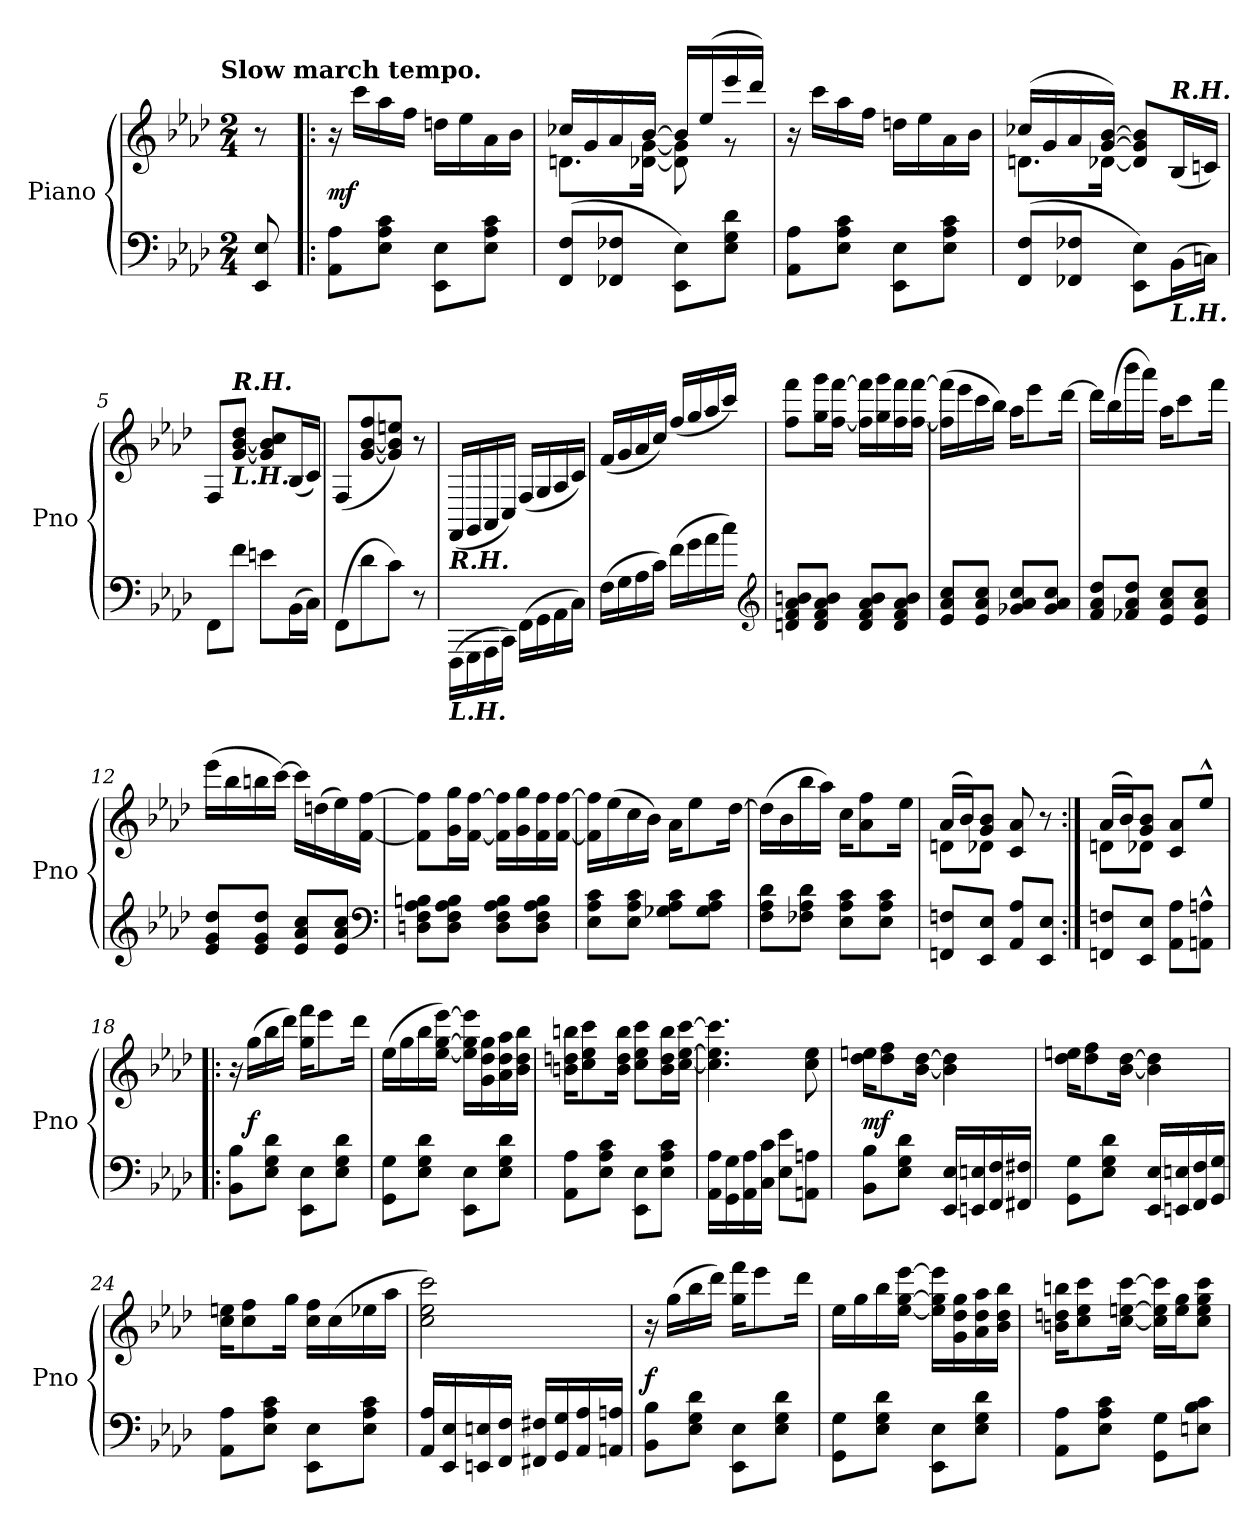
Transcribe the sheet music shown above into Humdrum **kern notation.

**kern	**kern	**dynam
*part1	*part1	*part1
*staff2	*staff1	*staff1/2
*I"Piano	*	*
*I'Pno	*	*
*clefF4	*clefG2	*
*k[b-e-a-d-]	*k[b-e-a-d-]	*
!!LO:TX:omd:t=Slow march tempo.
*M2/4	*M2/4	*
*MM90	*MM90	*
=	=	=
8EE- 8E-	8r	.
=1!|:	=1!|:	=1!|:
8AA- 8A-L	16r	mf
.	16cccLL	.
8E- 8A- 8cJ	16aa-	.
.	16ffJJ	.
8EE- 8E-L	16ddnLL	.
.	16ee-	.
8E- 8A- 8cJ	16a-	.
.	16b-JJ	.
=2	=2	=2
*	*^	*
(8FF 8FL	16cc-XLL	8.dnL	.
.	16g	.	.
8FF-X 8F-XJ	16a-	.	.
.	[16b-JJ	[16d-X [16gJk	.
8EE- 8E-L)	16b-LL]	8d-] 8g]	.
.	(16ee-	.	.
8E- 8G 8d-J	16eee-	8rg	.
.	16ddd-JJ)	.	.
*	*v	*v	*
=3	=3	=3
8AA- 8A-L	16r	.
.	16cccLL	.
8E- 8A- 8cJ	16aa-	.
.	16ffJJ	.
8EE- 8E-L	16ddnLL	.
.	16ee-	.
8E- 8A- 8cJ	16a-	.
.	16b-JJ	.
=4	=4	=4
*	*^	*
(8FF 8FL	(16cc-XLL	8.dnL	.
.	16g	.	.
8FF-X 8F-XJ	16a-	.	.
.	[16g [16b-JJ)	[16d-XJk	.
8EE- 8E-L)	8d-] 8g] 8b-]L	4ryy	.
!	!LO:TX:a:Bi:t=R.H.	!	!
!LO:TX:b:Bi:t=L.H.	!	!	!
(16BB-\L	(16B-/L	.	.
16Cn\JJ)	16cn/JJ)	.	.
*	*v	*v	*
=5	=5	=5
8FF\L	8F/L	.
!	!LO:TX:a:Bi:t=R.H.	!
!	!LO:TX:b:Bi:t=L.H.	!
8f\J	[8g/ [8b-/ 8dd-/J	.
8en\L	8g]/ 8b-]/ 8cc/L	.
(16BB-\L	(16B-/L	.
16C\JJ)	16c/JJ)	.
=6	=6	=6
(8FF\L	(8F/L	.
8d-	[8g [8b- 8ff	.
8cJ)	8g] 8b-] 8eenJ)	.
8r	8r	.
=7	=7	=7
!LO:TX:b:Bi:t=L.H.	!	!
!LO:TX:a:Bi:t=R.H.	!	!
(16FFF\LL	(16FF/LL	.
16GGG\	16GG/	.
16AAA-\	16AA-/	.
16CC\JJ)	16C/JJ)	.
(16FF\LL	(16F/LL	.
16GG\	16G/	.
16AA-\	16A-/	.
16C\JJ)	16c/JJ)	.
=8	=8	=8
(16FLL	(>16fLL	.
16G	16g	.
16A-	16a-	.
16cJJ)	16ccJJ)	.
(16f\LL	(16ff/LL	.
16g\	16gg/	.
16a-\	16aa-/	.
16cc\JJ)	16ccc/JJ)	.
*clefG2	*	*
=9	=9	=9
8dn 8f 8a- 8bnL	8ff 8fffL	.
8d 8f 8a- 8bJ	16gg 16gggL	.
.	[16ff [16fffJJ	.
8d 8f 8a- 8bL	16ff] 16fff]LL	.
.	16gg 16ggg	.
8d 8f 8a- 8bJ	16ff 16fff	.
.	[16ff [16fffJJ	.
=10	=10	=10
8e- 8a- 8ccL	(16ff] 16fff]LL	.
.	16eee-	.
8e- 8a- 8ccJ	16ccc	.
.	16bb-JJ)	.
8g-X 8a- 8ccL	16aa-KL	.
.	8eee-	.
8g- 8a- 8ccJ	.	.
.	[16ddd-Jk	.
=11	=11	=11
8f 8a- 8dd-L	16ddd-LL]	.
.	(16bb-	.
8f-X 8a- 8dd-J	16bbb-	.
.	16aaa-JJ)	.
8e- 8a- 8ccL	16aa-KL	.
.	8ccc	.
8e- 8a- 8ccJ	.	.
.	16fffJk	.
=12	=12	=12
8e- 8g 8dd-L	(16eee-LL	.
.	16bb-	.
8e- 8g 8dd-J	16bbn	.
.	[16cccJJ)	.
8e- 8a- 8ccL	16cccLL]	.
.	(16ddn	.
8e- 8a- 8ccJ	16ee-)	.
.	[16f [16ffJJ	.
*clefF4	*	*
=13	=13	=13
8Dn 8F 8A- 8BnL	8f] 8ff]L	.
8D 8F 8A- 8BJ	16g 16ggL	.
.	[16f [16ffJJ	.
8D 8F 8A- 8BL	16f] 16ff]LL	.
.	16g 16gg	.
8D 8F 8A- 8BJ	16f 16ff	.
.	[16f [16ffJJ	.
=14	=14	=14
8E- 8A- 8cL	16f] 16ff]LL	.
.	(16ee-	.
8E- 8A- 8cJ	16cc	.
.	16b-JJ)	.
8G-X 8A- 8cL	16a-KL	.
.	8ee-	.
8G- 8A- 8cJ	.	.
.	[16dd-Jk	.
=15	=15	=15
8F 8A- 8d-L	(16dd-LL]	.
.	16b-	.
8F-X 8A- 8d-J	16bb-	.
.	16aa-JJ)	.
8E- 8A- 8cL	16ccKL	.
.	8a- 8ff	.
8E- 8A- 8cJ	.	.
.	16ee-Jk	.
=16	=16	=16
*	*^	*
8FFn 8FnL	(16a-LL	8dnL	.
.	16b-J)	.	.
8EE- 8E-J	8g 8b-J	8d-XJ	.
8AA- 8A-L	8c 8a-	4ryy	.
8EE- 8E-J	8r	.	.
=17:|!	=17:|!	=17:|!	=17:|!
8FFn 8FnL	(16a-LL	8dnL	.
.	16b-J)	.	.
8EE- 8E-J	8g 8b-J	8d-XJ	.
8AA- 8A-L	8c 8a-L	4ryy	.
8AAn^^ 8An^^J	8ee-^^J	.	.
*	*v	*v	*
=18!|:	=18!|:	=18!|:
8BB- 8B-L	16r	.
.	(16ggLL	f
8E- 8G 8d-J	16bb-	.
.	16ddd-JJ)	.
8EE- 8E-L	16gg 16fffKL	.
.	8eee-	.
8E- 8G 8d-J	.	.
.	16ddd-Jk	.
=19	=19	=19
8GG 8GL	(16ee-LL	.
.	16gg	.
8E- 8G 8d-J	16bb-	.
.	[16ee- [16gg [16eee-JJ)	.
8EE- 8E-L	16ee-] 16gg] 16eee-]LL	.
.	16g 16dd- 16gg	.
8E- 8G 8d-J	16a- 16dd- 16aa-	.
.	16b- 16dd- 16bb-JJ	.
=20	=20	=20
8AA- 8A-L	16bn 16ddn 16bbnKL	.
.	8cc 8ee- 8ccc	.
8E- 8A- 8cJ	.	.
.	16b 16dd 16bbJk	.
8EE- 8E-L	8cc 8ee- 8cccL	.
8E- 8A- 8cJ	16b 16dd 16bbL	.
.	[16cc [16ee- [16cccJJ	.
=21	=21	=21
16AA- 16A-LL	4.cc] 4.ee-] 4.ccc]	.
16GG 16G	.	.
16AA- 16A-	.	.
16C 16cJJ	.	.
8E- 8e-L	.	.
8AAn 8AnJ	8cc 8ee-	.
=22	=22	=22
8BB- 8B-L	16dd- 16eenKL	mf
.	8dd- 8ff	.
8E- 8G 8d-J	.	.
.	[16b- [16dd-Jk	.
16EE- 16E-LL	4b-] 4dd-]	.
16EEn 16En	.	.
16FF 16F	.	.
16FF#X 16F#XJJ	.	.
=23	=23	=23
8GG 8GL	16dd- 16eenKL	.
.	8dd- 8ff	.
8E- 8G 8d-J	.	.
.	[16b- [16dd-Jk	.
16EE- 16E-LL	4b-] 4dd-]	.
16EEn 16En	.	.
16FF 16F	.	.
16GG 16GJJ	.	.
=24	=24	=24
8AA- 8A-L	16cc 16eenKL	.
.	8cc 8ff	.
8E- 8A- 8cJ	.	.
.	16ggJk	.
8EE- 8E-L	16cc 16ffLL	.
.	(16cc	.
8E- 8A- 8cJ	16ee-X	.
.	16aa-JJ	.
=25	=25	=25
16AA- 16A-LL	2cc 2ee- 2ccc)	.
16EE- 16E-	.	.
16EEn 16En	.	.
16FF 16FJJ	.	.
16FF#X 16F#XLL	.	.
16GG 16G	.	.
16AA- 16A-	.	.
16AAn 16AnJJ	.	.
=26	=26	=26
8BB- 8B-L	16r	f
.	(16ggLL	.
8E- 8G 8d-J	16bb-	.
.	16ddd-JJ)	.
8EE- 8E-L	16gg 16fffKL	.
.	8eee-	.
8E- 8G 8d-J	.	.
.	16ddd-Jk	.
=27	=27	=27
8GG 8GL	16ee-LL	.
.	16gg	.
8E- 8G 8d-J	16bb-	.
.	[16ee- [16gg [16eee-JJ	.
8EE- 8E-L	16ee-] 16gg] 16eee-]LL	.
.	16g 16dd- 16gg	.
8E- 8G 8d-J	16a- 16dd- 16aa-	.
.	16b- 16dd- 16bb-JJ	.
=28	=28	=28
8AA- 8A-L	16bn 16ddn 16bbnKL	.
.	8cc 8ee- 8ccc	.
8E- 8A- 8cJ	.	.
.	[16cc [16een [16cccJk	.
8GG 8GL	16cc] 16ee] 16ccc]LL	.
.	16ee 16ggJ	.
8En 8B- 8cJ	8cc 8ee 8gg 8cccJ	.
=	=	=
*-	*-	*-
